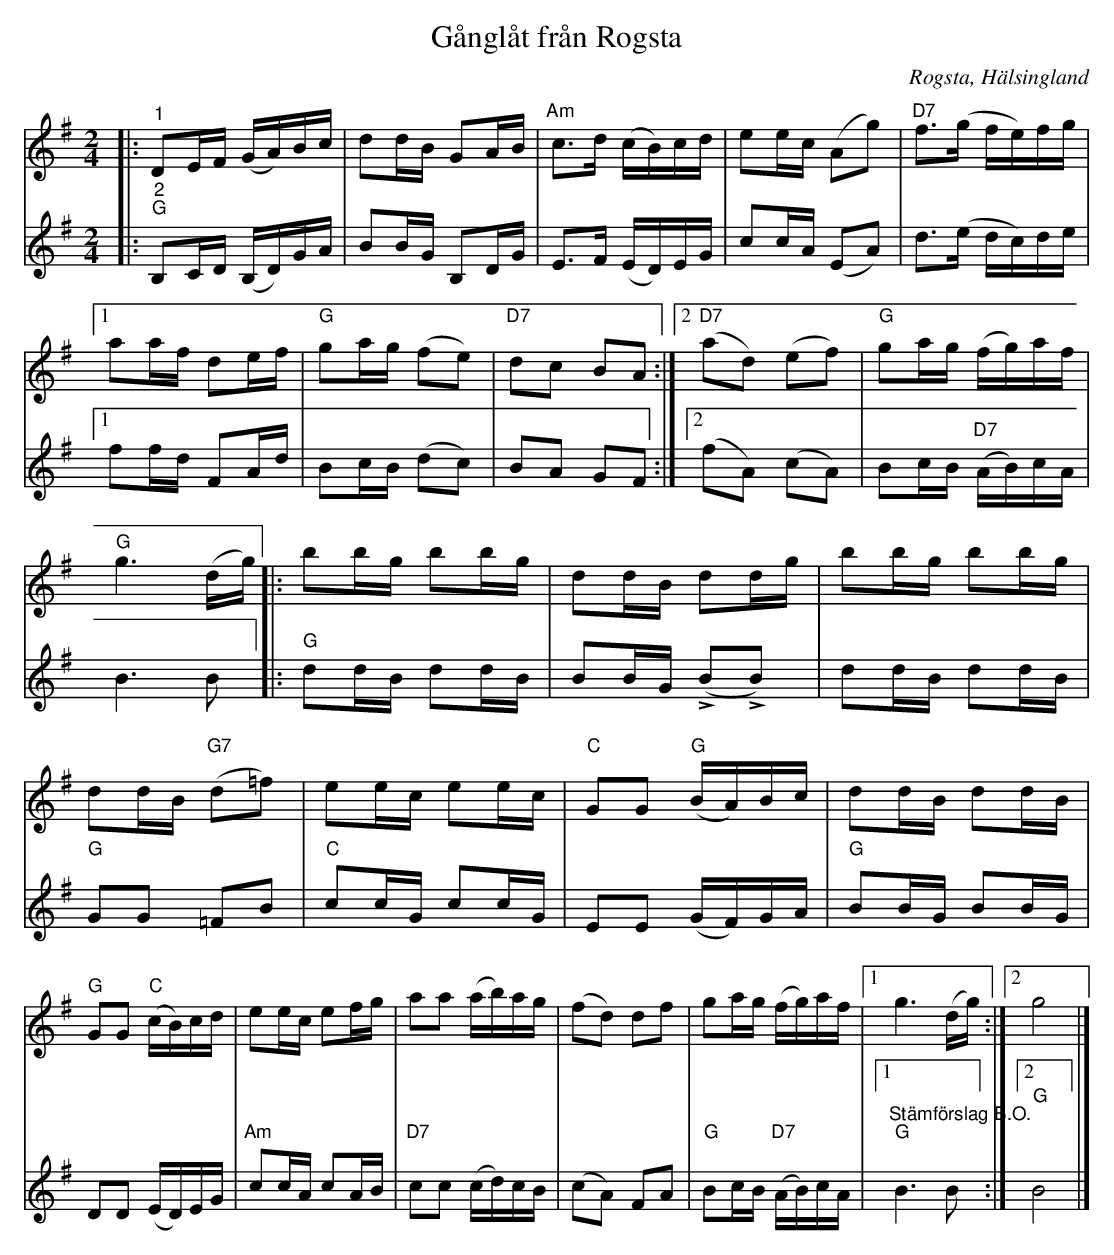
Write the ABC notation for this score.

X:1
T:Gånglåt från Rogsta
O:Rogsta, Hälsingland
L:1/16
M:2/4
K:G
V:1
|:"^1" D2EF (GA)Bc | d2dB G2AB |"Am" c2>d2 (cB)cd | e2ec (A2g2) |"D7" f2>(g2 fe)fg |1
a2af d2ef | "G" g2ag (f2e2) |"D7" d2c2 B2A2 :|2"D7" (a2d2) (e2f2) |"G" g2ag (fg)af |"G" g6 (dg) |:
b2bg b2bg | d2dB d2dg | b2bg b2bg | d2dB"G7" (d2=f2) | e2ec e2ec |
"C" G2G2"G" (BA)Bc | d2dB d2dB |"G" G2G2"C" (cB)cd | e2ec e2fg |
a2a2 (ab)ag | (f2d2) d2f2 | g2ag (fg)af |1 g6 (dg) :|2 g8 |]
V:2
|:"^2""G" B,2CD (B,D)GA | B2BG B,2DG | E2>F2 (ED)EG | c2cA (E2A2) | d2>(e2 dc)de |1
f2fd F2Ad | B2cB (d2c2) | B2A2 G2F2 :|2 (f2A2) (c2A2) | B2cB"D7" (AB)cA | B6 B2 |:
"G" d2dB d2dB | B2BG (!>!B2!>!B2) | d2dB d2dB |"G" G2G2 =F2B2 |"C" c2cG c2cG |
E2E2 (GF)GA |"G" B2BG B2BG | D2D2 (ED)EG |"Am" c2cA c2AB |"D7" c2c2 (cd)cB |
(c2A2) F2A2 |"G" B2cB"D7" (AB)cA |1 "^Stämförslag B.O.""G" B6 B2 :|2"G" B8 |]
